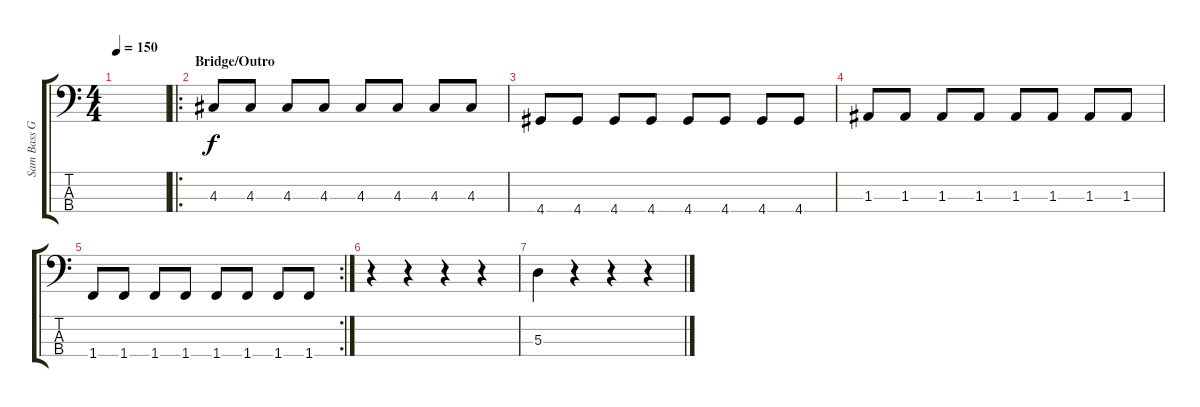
\track ("Sam Bass Guitar" "Sam Bass G") {instrument electricbasspick}
\staff {score tabs}
\tuning (G2 D2 A1 E1) {hide}
\ts (4 4)
\tempo 150
\clef f4
\ks c
|
\ro
\section ("" "Bridge/Outro")
4.3.8 4.3.8 4.3.8 4.3.8 4.3.8 4.3.8 4.3.8 4.3.8 |
4.4.8 4.4.8 4.4.8 4.4.8 4.4.8 4.4.8 4.4.8 4.4.8 |
1.3.8 1.3.8 1.3.8 1.3.8 1.3.8 1.3.8 1.3.8 1.3.8 |
\rc 2
1.4.8 1.4.8 1.4.8 1.4.8 1.4.8 1.4.8 1.4.8 1.4.8 |
r.4 r.4 r.4 r.4 |
5.3.4 r.4 r.4 r.4
